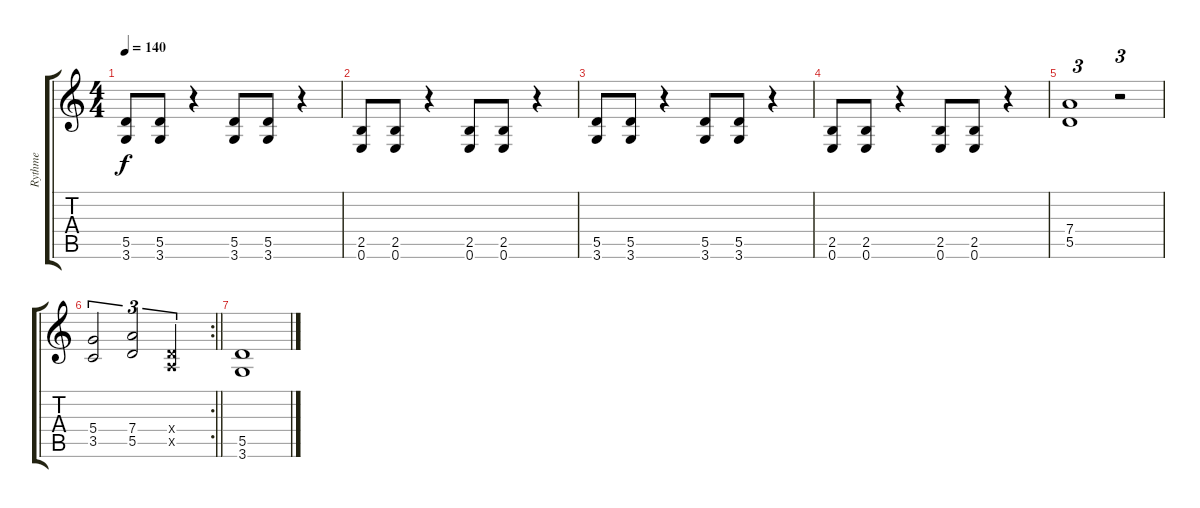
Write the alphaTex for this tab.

\track ("Rythme" "Rythme") {instrument distortionguitar}
\staff {score tabs}
\tuning (E4 B3 G3 D3 A2 E2) {hide}
\ts (4 4)
\tempo 140
\clef g2
\ks c
(5.5 3.6).8{dy f} (5.5 3.6).8 r.4 (5.5 3.6).8 (5.5 3.6).8 r.4 |
(2.5 0.6).8 (2.5 0.6).8 r.4 (2.5 0.6).8 (2.5 0.6).8 r.4 |
(5.5 3.6).8 (5.5 3.6).8 r.4 (5.5 3.6).8 (5.5 3.6).8 r.4 |
(2.5 0.6).8 (2.5 0.6).8 r.4 (2.5 0.6).8 (2.5 0.6).8 r.4 |
(7.4 5.5).1{tu (3 2)} r.2{tu (3 2)} |
\rc 2
\barLineRight lightlight
(5.4 3.5).2{tu (3 2)} (7.4 5.5).2{tu (3 2)} (0.4{x} 0.5{x}).2{tu (3 2)} |
(5.5 3.6).1
